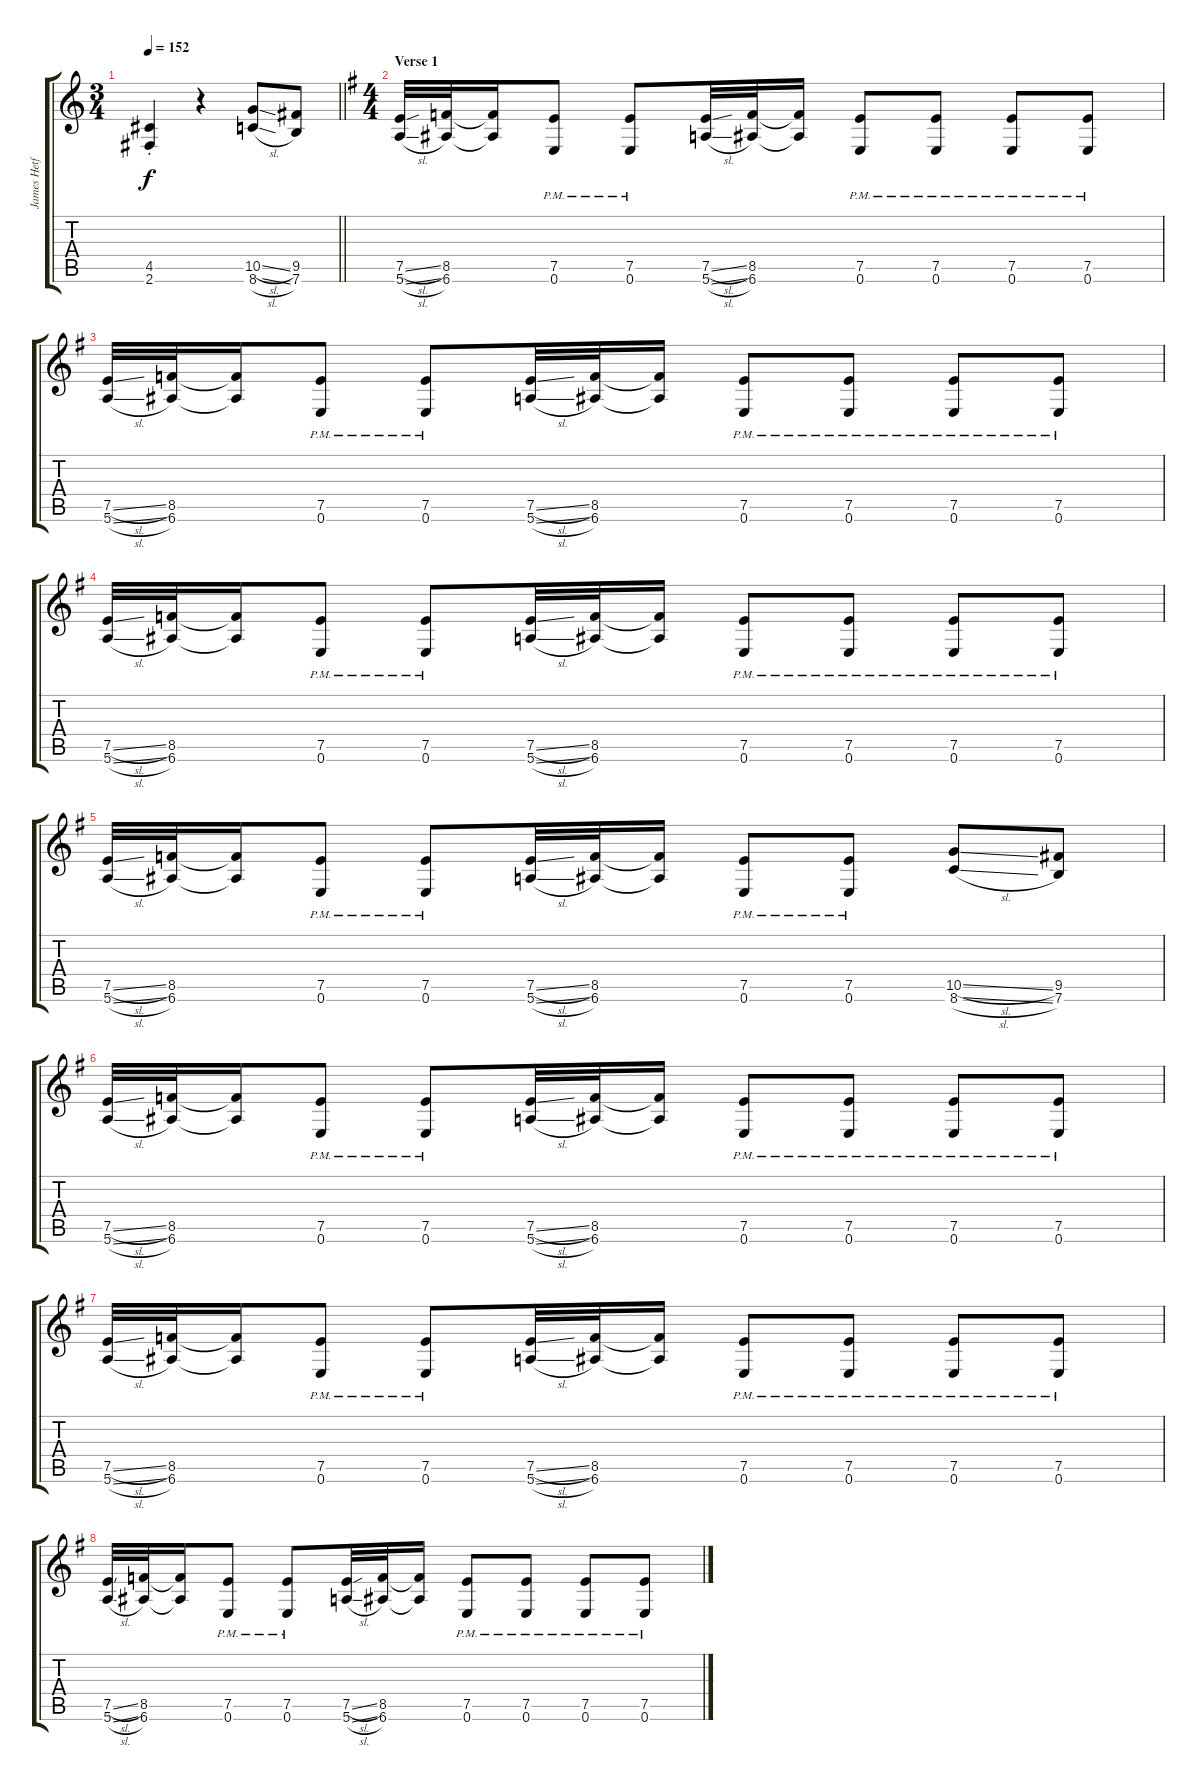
\track ("James Hetfield" "James Hetf") {instrument distortionguitar}
\staff {score tabs}
\tuning (E4 B3 G3 D3 A2 E2) {hide}
\ts (3 4)
\tempo 152
\clef g2
\barLineRight lightlight
\ks c
(4.5{st} 2.6{st}).4{dy f} r.4 (10.5{sl} 8.6{sl}).8 (9.5 7.6).8 |
\ts (4 4)
\section ("" "Verse 1")
\ks g
(7.5{sl} 5.6{sl}).32 (8.5 6.6).32 (8.5{t} 6.6{t}).16 (7.5{pm} 0.6{pm}).8 (7.5{pm} 0.6{pm}).8 (7.5{sl} 5.6{sl}).32 (8.5 6.6).32 (8.5{t} 6.6{t}).16 (7.5{pm} 0.6{pm}).8 (7.5{pm} 0.6{pm}).8 (7.5{pm} 0.6{pm}).8 (7.5{pm} 0.6{pm}).8 |
(7.5{sl} 5.6{sl}).32 (8.5 6.6).32 (8.5{t} 6.6{t}).16 (7.5{pm} 0.6{pm}).8 (7.5{pm} 0.6{pm}).8 (7.5{sl} 5.6{sl}).32 (8.5 6.6).32 (8.5{t} 6.6{t}).16 (7.5{pm} 0.6{pm}).8 (7.5{pm} 0.6{pm}).8 (7.5{pm} 0.6{pm}).8 (7.5{pm} 0.6{pm}).8 |
(7.5{sl} 5.6{sl}).32 (8.5 6.6).32 (8.5{t} 6.6{t}).16 (7.5{pm} 0.6{pm}).8 (7.5{pm} 0.6{pm}).8 (7.5{sl} 5.6{sl}).32 (8.5 6.6).32 (8.5{t} 6.6{t}).16 (7.5{pm} 0.6{pm}).8 (7.5{pm} 0.6{pm}).8 (7.5{pm} 0.6{pm}).8 (7.5{pm} 0.6{pm}).8 |
(7.5{sl} 5.6{sl}).32 (8.5 6.6).32 (8.5{t} 6.6{t}).16 (7.5{pm} 0.6{pm}).8 (7.5{pm} 0.6{pm}).8 (7.5{sl} 5.6{sl}).32 (8.5 6.6).32 (8.5{t} 6.6{t}).16 (7.5{pm} 0.6{pm}).8 (7.5{pm} 0.6{pm}).8 (10.5{sl} 8.6{sl}).8 (9.5 7.6).8 |
(7.5{sl} 5.6{sl}).32 (8.5 6.6).32 (8.5{t} 6.6{t}).16 (7.5{pm} 0.6{pm}).8 (7.5{pm} 0.6{pm}).8 (7.5{sl} 5.6{sl}).32 (8.5 6.6).32 (8.5{t} 6.6{t}).16 (7.5{pm} 0.6{pm}).8 (7.5{pm} 0.6{pm}).8 (7.5{pm} 0.6{pm}).8 (7.5{pm} 0.6{pm}).8 |
(7.5{sl} 5.6{sl}).32 (8.5 6.6).32 (8.5{t} 6.6{t}).16 (7.5{pm} 0.6{pm}).8 (7.5{pm} 0.6{pm}).8 (7.5{sl} 5.6{sl}).32 (8.5 6.6).32 (8.5{t} 6.6{t}).16 (7.5{pm} 0.6{pm}).8 (7.5{pm} 0.6{pm}).8 (7.5{pm} 0.6{pm}).8 (7.5{pm} 0.6{pm}).8 |
(7.5{sl} 5.6{sl}).32 (8.5 6.6).32 (8.5{t} 6.6{t}).16 (7.5{pm} 0.6{pm}).8 (7.5{pm} 0.6{pm}).8 (7.5{sl} 5.6{sl}).32 (8.5 6.6).32 (8.5{t} 6.6{t}).16 (7.5{pm} 0.6{pm}).8 (7.5{pm} 0.6{pm}).8 (7.5{pm} 0.6{pm}).8 (7.5{pm} 0.6{pm}).8
